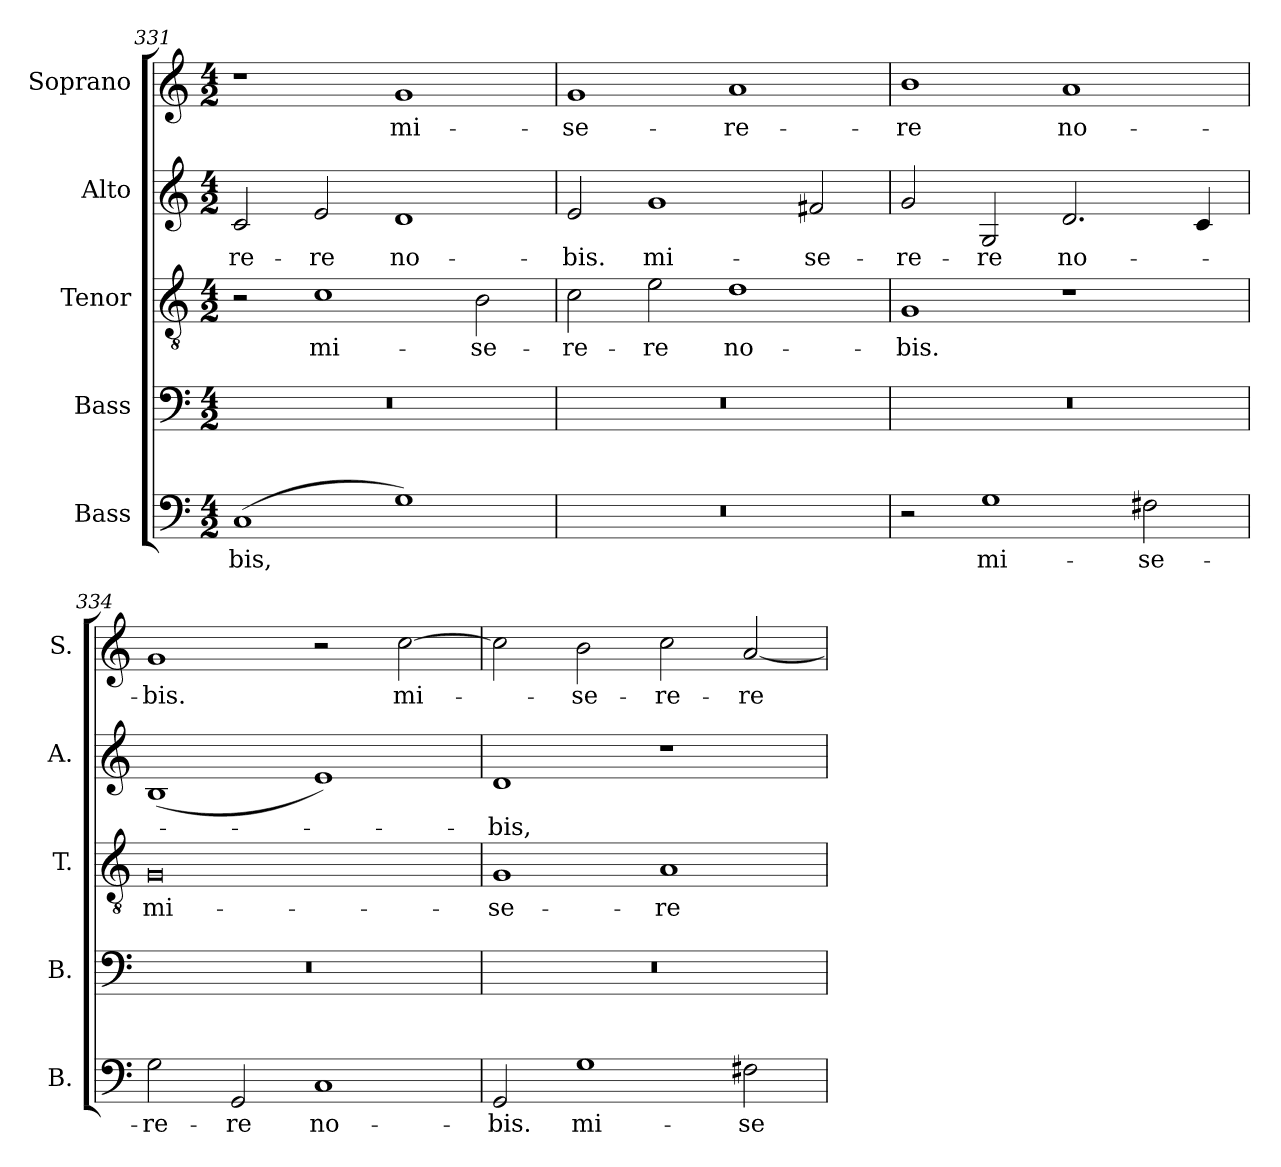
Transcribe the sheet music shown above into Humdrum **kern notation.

**kern	**text	**kern	**kern	**text	**kern	**text	**kern	**text
*part5	*part5	*part4	*part3	*part3	*part2	*part2	*part1	*part1
*staff5	*staff5	*staff4	*staff3	*staff3	*staff2	*staff2	*staff1	*staff1
*I"Bass	*	*I"Bass	*I"Tenor	*	*I"Alto	*	*I"Soprano	*
*I'B.	*	*I'B.	*I'T.	*	*I'A.	*	*I'S.	*
*clefF4	*	*clefF4	*clefGv2	*	*clefG2	*	*clefG2	*
*	*	*	*ITrd7c12	*	*	*	*	*
*k[]	*	*k[]	*k[]	*	*k[]	*	*k[]	*
*C:	*	*C:	*C:	*	*C:	*	*C:	*
*M4/2	*	*M4/2	*M4/2	*	*M4/2	*	*M4/2	*
=331	=331	=331	=331	=331	=331	=331	=331	=331
!	!LO:LY:b:color=#000000	!LO:N:vis=1	!	!	!	!	!	!
!	!	!	!	!	!	!LO:LY:b:color=#000000	!	!
(1Ci	-bis,	0r	2r	.	2ci/	-re-	1r	.
!	!	!	!	!LO:LY:b:color=#000000	!	!	!	!
!	!	!	!	!	!	!LO:LY:b:color=#000000	!	!
.	.	.	1Ci	mi-	2ei/	-re	.	.
!	!	!	!	!	!	!LO:LY:b:color=#000000	!	!
!	!	!	!	!	!	!	!	!LO:LY:b:color=#000000
1Gi)	.	.	.	.	1di	no-	1gi	mi-
!	!	!	!	!LO:LY:b:color=#000000	!	!	!	!
.	.	.	2BBi\	-se-	.	.	.	.
!!LO:LB:g=z
=332	=332	=332	=332	=332	=332	=332	=332	=332
!LO:N:vis=1	!	!LO:N:vis=1	!	!	!	!	!	!
!	!	!	!	!LO:LY:b:color=#000000	!	!	!	!
!	!	!	!	!	!	!LO:LY:b:color=#000000	!	!
!	!	!	!	!	!	!	!	!LO:LY:b:color=#000000
0r	.	0r	2Ci\	-re-	2ei/	-bis.	1gi	-se-
!	!	!	!	!LO:LY:b:color=#000000	!	!	!	!
!	!	!	!	!	!	!LO:LY:b:color=#000000	!	!
.	.	.	2Ei\	-re	1gi	mi-	.	.
!	!	!	!	!LO:LY:b:color=#000000	!	!	!	!
!	!	!	!	!	!	!	!	!LO:LY:b:color=#000000
.	.	.	1Di	no-	.	.	1ai	-re-
!	!	!	!	!	!	!LO:LY:b:color=#000000	!	!
.	.	.	.	.	2f#Xi/	-se-	.	.
=333	=333	=333	=333	=333	=333	=333	=333	=333
!	!	!LO:N:vis=1	!	!	!	!	!	!
!	!	!	!	!LO:LY:b:color=#000000	!	!	!	!
!	!	!	!	!	!	!LO:LY:b:color=#000000	!	!
!	!	!	!	!	!	!	!	!LO:LY:b:color=#000000
2r	.	0r	1GGi	-bis.	2gi/	-re-	1bi	-re
!	!LO:LY:b:color=#000000	!	!	!	!	!	!	!
!	!	!	!	!	!	!LO:LY:b:color=#000000	!	!
1Gi	mi-	.	.	.	2Gi/	-re	.	.
!	!	!	!	!	!	!LO:LY:b:color=#000000	!	!
!	!	!	!	!	!	!	!	!LO:LY:b:color=#000000
.	.	.	1r	.	2.di/	no-	1ai	no-
!	!LO:LY:b:color=#000000	!	!	!	!	!	!	!
2F#Xi\	-se-	.	.	.	.	.	.	.
.	.	.	.	.	4ci/	.	.	.
=334	=334	=334	=334	=334	=334	=334	=334	=334
!	!LO:LY:b:color=#000000	!LO:N:vis=1	!	!	!	!	!	!
!	!	!	!	!LO:LY:b:color=#000000	!	!	!	!
!	!	!	!	!	!	!	!	!LO:LY:b:color=#000000
2Gi\	-re-	0r	0GGi	mi-	(1Bi	.	1gi	-bis.
!	!LO:LY:b:color=#000000	!	!	!	!	!	!	!
2GGi/	-re	.	.	.	.	.	.	.
!	!LO:LY:b:color=#000000	!	!	!	!	!	!	!
1Ci	no-	.	.	.	1ei)	.	2r	.
!	!	!	!	!	!	!	!	!LO:LY:b:color=#000000
.	.	.	.	.	.	.	[2cci\	mi-
=335	=335	=335	=335	=335	=335	=335	=335	=335
!	!LO:LY:b:color=#000000	!LO:N:vis=1	!	!	!	!	!	!
!	!	!	!	!LO:LY:b:color=#000000	!	!	!	!
!	!	!	!	!	!	!LO:LY:b:color=#000000	!	!
2GGi/	-bis.	0r	1GGi	-se-	1di	-bis,	2cci\]	.
!	!LO:LY:b:color=#000000	!	!	!	!	!	!	!
!	!	!	!	!	!	!	!	!LO:LY:b:color=#000000
1Gi	mi-	.	.	.	.	.	2bi\	-se-
!	!	!	!	!LO:LY:b:color=#000000	!	!	!	!
!	!	!	!	!	!	!	!	!LO:LY:b:color=#000000
.	.	.	1AAi	-re-	1r	.	2cci\	-re-
!	!LO:LY:b:color=#000000	!	!	!	!	!	!	!
!	!	!	!	!	!	!	!	!LO:LY:b:color=#000000
2F#Xi\	-se-	.	.	.	.	.	[2ai/	-re
=	=	=	=	=	=	=	=	=
*-	*-	*-	*-	*-	*-	*-	*-	*-
